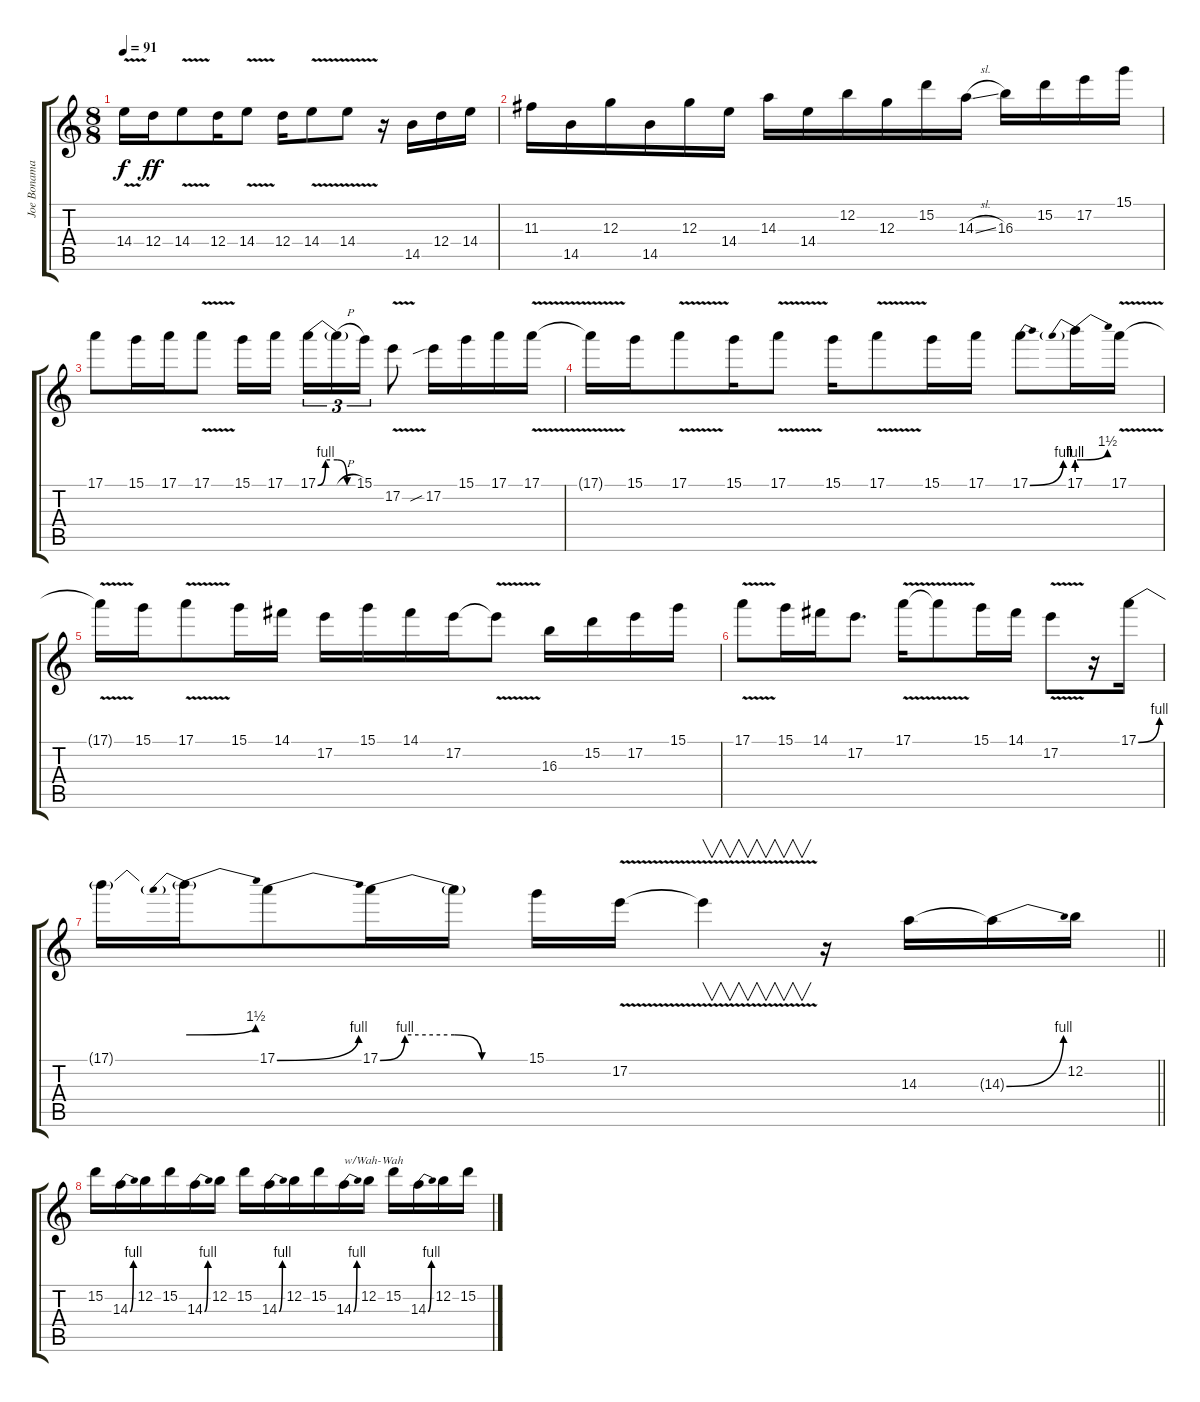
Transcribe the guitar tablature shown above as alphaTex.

\track ("Joe Bonamassa Guitar" "Joe Bonama") {instrument overdrivenguitar}
\staff {score tabs}
\tuning (E4 B3 G3 D3 A2 E2) {hide}
\ts (8 8)
\tempo 91
\clef g2
\ks c
14.4{v t}.16{dy f} 12.4.16{dy ff} 14.4{v}.8 12.4.16 14.4{v}.8 12.4.16 14.4{v}.8 14.4{v}.8 r.16 14.5.16 12.4.16 14.4.16 |
11.3.16 14.5.16 12.3.16 14.5.16 12.3.16 14.4.16 14.3.16 14.4.16 12.2.16 12.3.16 15.2.16 14.3{sl}.16 16.3.16 15.2.16 17.2.16 15.1.16 |
17.1.8 15.1.16 17.1.16 17.1{v}.8 15.1.16 17.1.16 17.1{be (custom 0 0 12 4 30 4 45 0 60 0)}.16{tu (3 2)} 17.1{h t}.16{tu (3 2)} 15.1.16{tu (3 2)} 17.2{v}.8 17.2{sib}.16 15.1.16 17.1.16 17.1{v}.16 |
17.1{t}.16 15.1.16 17.1{v}.8 15.1.16 17.1{v}.8 15.1.16 17.1{v}.8 15.1.16 17.1.16 17.1{be (bend 0 0 60 4)}.8 17.1{be (prebendbend 0 4 60 6)}.16 17.1{v}.16 |
17.1{t}.16 15.1.16 17.1{v}.8 15.1.16 14.1.16 17.2.16 15.1.16 14.1.16 17.2.16 17.2{v t}.8 16.3.16 15.2.16 17.2.16 15.1.16 |
17.1{v}.8 15.1.16 14.1.16 17.2.8{d} 17.1{v}.16 17.1{t}.8 15.1.16 14.1.16 17.2{v}.8 r.16 17.1{be (bend 0 0 60 4)}.16 |
\barLineRight lightlight
17.1{t}.16 17.1{be (prebendbend 0 4 60 6) t}.16 17.1{be (bend 0 0 60 4)}.8 17.1{be (custom 0 0 10 4 30 4 41 0 60 0)}.16 17.1{t}.16 15.1.16 17.2{v}.16 17.2{t}.4{v} r.16 14.3.16 14.3{be (bend 0 0 60 4) t}.16 12.2.16 |
15.2.16 14.3{be (bend 0 0 60 4)}.16 12.2.16 15.2.16 14.3{be (bend 0 0 60 4)}.16 12.2.16 15.2.16 14.3{be (bend 0 0 60 4)}.16 12.2.16 15.2.16 14.3{be (bend 0 0 60 4)}.16{txt "w/Wah-Wah"} 12.2.16 15.2.16 14.3{be (bend 0 0 60 4)}.16 12.2.16 15.2.16
